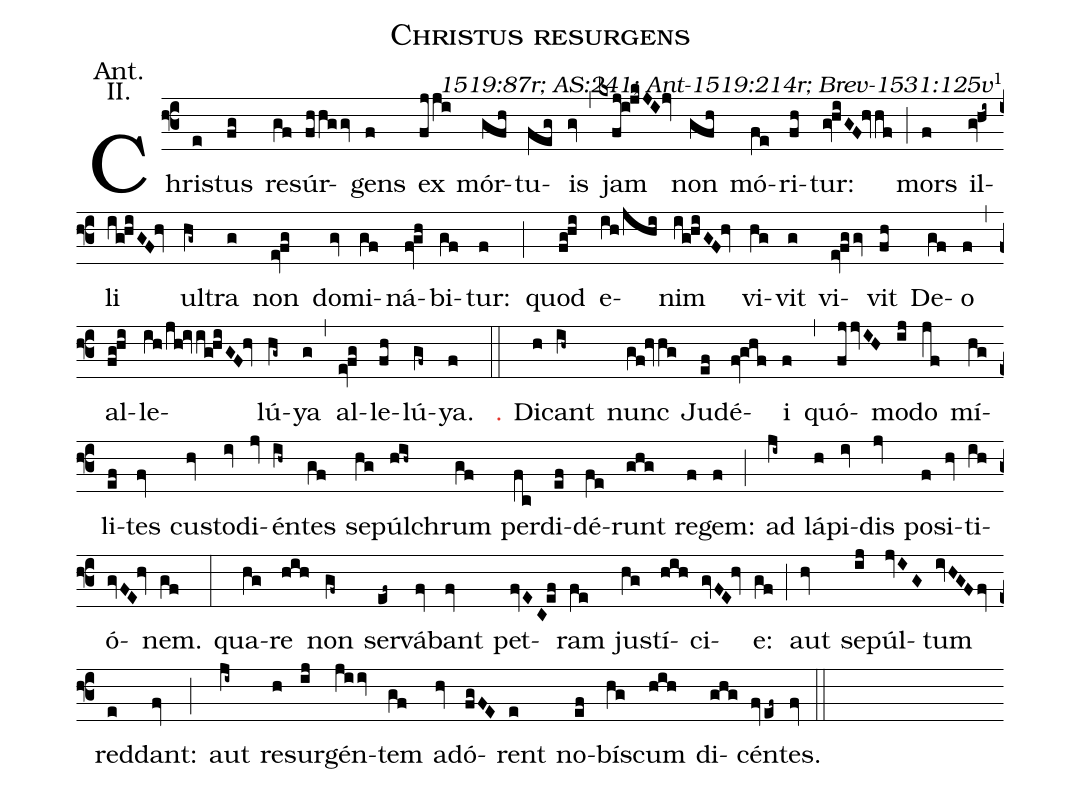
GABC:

name: Christus resurgens;
commentary: 1519:87r; AS:241; Ant-1519:214r; Brev-1531:125v\footnote{1519:87r has no flats. In 1519:87v `Judéi' is set CD.EFD.D.};
annotation: Ant.;
annotation: II.;
%%
(f3) Chris(e)tus(fg) re(gf)súr(fhhggv)gens(f) ex(fjji) mór(gfh)tu(feg)is(gv) (,)
jam(kxfj!i!jkJI/0jv) non(gfh) mó(fe)ri(fh)tur:(gv!hiGF!hvhf) (;)
mors(f) il(gv!hi~)li(ig!hiGF!hv) ul(hg~)tra(g) non(ev!fg) do(gv)mi(gf)ná(fv!gh)bi(gf)tur:(f) (;)
quod(fg!hi) e(ih/jhi)nim(ig!hiGF!hv) vi(hg)vit(g) vi(ev!fggv)vit(fh) De(gf)o(f) (,)
al(fg!hi)le(ih/jh!ivig!hiGF!hv)lú(hg~)ya(g) (,)
al(ev!fg)le(fh)lú(gf~)ya.(f) (::)

<c>℣.</c> Di(h)cant(ih~) nunc(gf!hvhg) Ju(ef)dé(fv!ghf)i(f) (,)
quó(fjjvIH)mo(ij)do(jf) mí(hg)li(ef)tes(fv) cus(hv)to(iv)di(jv)én(ih~)tes(gf) se(hg)púl(hih~)chrum(gf) per(fc)di(ef)dé(fe)runt(ghg) re(f)gem:(f) (;)
ad(ji~) lá(h)pi(iv)dis(jv) po(f)si(hv)ti(ih)ó(gvFE!hv)nem.(gf) (:)

qua(hg)re(hih) non(gf~) ser(ef~)vá(fv)bant(fv) pet(fvEC!ef)ram(fe) jus(hg)tí(hih)ci(gvFE!hv)e:(gf) (;)
aut(hv) se(ij)púl(jvIG)tum(ivHGFfv) red(e)dant:(fv) (;)
aut(ji~) re(h)sur(ij)gén(jiiv)tem(gf) a(hv)dó(fgFE)rent(e) no(ef)bís(hg)cum(hih) di(ghg)cén(fvef~)tes.(fv) (::)
